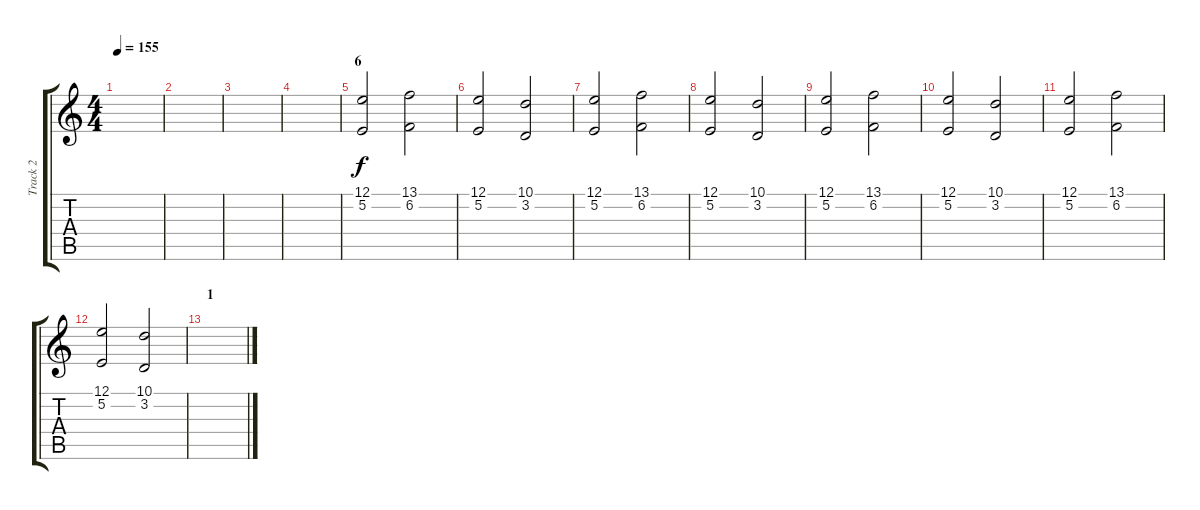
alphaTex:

\track ("Track 2" "Track 2") {instrument flute}
\staff {score tabs}
\tuning (E4 B3 G3 D3 A2 E2) {hide}
\ts (4 4)
\tempo 155
\clef g2
\ks c
|
|
|
|
\section ("" "6")
(12.1 5.2).2 (13.1 6.2).2 |
(12.1 5.2).2 (10.1 3.2).2 |
(12.1 5.2).2 (13.1 6.2).2 |
(12.1 5.2).2 (10.1 3.2).2 |
(12.1 5.2).2 (13.1 6.2).2 |
(12.1 5.2).2 (10.1 3.2).2 |
(12.1 5.2).2 (13.1 6.2).2 |
(12.1 5.2).2 (10.1 3.2).2 |
\section ("" "1")
